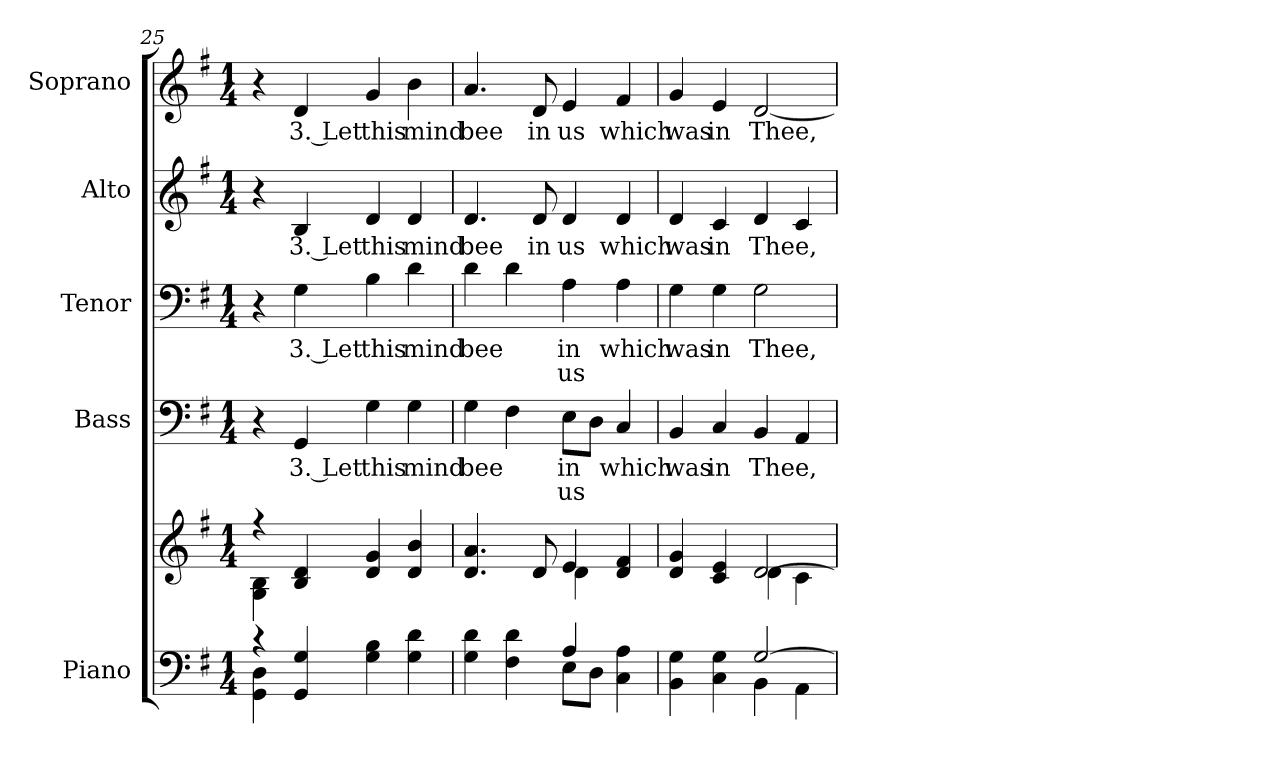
**kern	**kern	**kern	**text	**text	**kern	**text	**text	**kern	**text	**kern	**text
*part5	*part5	*part4	*part4	*part4	*part3	*part3	*part3	*part2	*part2	*part1	*part1
*staff6	*staff5	*staff4	*staff4	*staff4	*staff3	*staff3	*staff3	*staff2	*staff2	*staff1	*staff1
*I"Piano	*	*I"Bass	*	*	*I"Tenor	*	*	*I"Alto	*	*I"Soprano	*
*I'Pno.	*	*I'B.	*	*	*I'T.	*	*	*I'A.	*	*I'S.	*
*clefF4	*clefG2	*clefF4	*	*	*clefF4	*	*	*clefG2	*	*clefG2	*
*k[f#]	*k[f#]	*k[f#]	*	*	*k[f#]	*	*	*k[f#]	*	*k[f#]	*
*G:	*G:	*G:	*	*	*G:	*	*	*G:	*	*G:	*
*M1/4	*M1/4	*M1/4	*	*	*M1/4	*	*	*M1/4	*	*M1/4	*
=25	=25	=25	=25	=25	=25	=25	=25	=25	=25	=25	=25
*^	*^	*	*	*	*	*	*	*	*	*	*
4r	4GGi\ 4Di	4r	4Gi\ 4Bi	4r	.	.	4r	.	.	4r	.	4r	.
!	!	!	!	!	!LO:LY:b:color=#000000	!	!	!	!	!	!	!	!
!	!	!	!	!	!	!	!	!LO:LY:b:color=#000000	!	!	!	!	!
!	!	!	!	!	!	!	!	!	!	!	!LO:LY:b:color=#000000	!	!
!	!	!	!	!	!	!	!	!	!	!	!	!	!LO:LY:b:color=#000000
4GGi/ 4Gi	4ryy	4Bi/ 4di	4ryy	4GGi/	3. Let	.	4Gi\	3. Let	.	4Bi/	3. Let	4di/	3. Let
!	!	!	!	!	!LO:LY:b:color=#000000	!	!	!	!	!	!	!	!
!	!	!	!	!	!	!	!	!LO:LY:b:color=#000000	!	!	!	!	!
!	!	!	!	!	!	!	!	!	!	!	!LO:LY:b:color=#000000	!	!
!	!	!	!	!	!	!	!	!	!	!	!	!	!LO:LY:b:color=#000000
4Gi\ 4Bi	2ryy	4di/ 4gi	2ryy	4Gi\	this	.	4Bi\	this	.	4di/	this	4gi/	this
!	!	!	!	!	!LO:LY:b:color=#000000	!	!	!	!	!	!	!	!
!	!	!	!	!	!	!	!	!LO:LY:b:color=#000000	!	!	!	!	!
!	!	!	!	!	!	!	!	!	!	!	!LO:LY:b:color=#000000	!	!
!	!	!	!	!	!	!	!	!	!	!	!	!	!LO:LY:b:color=#000000
4Gi\ 4di	.	4di/ 4bi	.	4Gi\	mind	.	4di\	mind	.	4di/	mind	4bi\	mind
!!LO:PB:g=z
=26	=26	=26	=26	=26	=26	=26	=26	=26	=26	=26	=26	=26	=26
!	!	!	!	!	!LO:LY:b:color=#000000	!	!	!	!	!	!	!	!
!	!	!	!	!	!	!	!	!LO:LY:b:color=#000000	!	!	!	!	!
!	!	!	!	!	!	!	!	!	!	!	!LO:LY:b:color=#000000	!	!
!	!	!	!	!	!	!	!	!	!	!	!	!	!LO:LY:b:color=#000000
4Gi\ 4di	2ryy	4.di/ 4.ai	2ryy	4Gi\	bee	.	4di\	bee	.	4.di/	bee	4.ai/	bee
4F#i\ 4di	.	.	.	4F#i\	.	.	4di\	.	.	.	.	.	.
!	!	!	!	!	!	!	!	!	!	!	!LO:LY:b:color=#000000	!	!
!	!	!	!	!	!	!	!	!	!	!	!	!	!LO:LY:b:color=#000000
.	.	8di/	.	.	.	.	.	.	.	8di/	in	8di/	in
!	!	!	!	!	!LO:LY:b:color=#000000	!LO:LY:b:color=#000000	!	!	!	!	!	!	!
!	!	!	!	!	!	!	!	!LO:LY:b:color=#000000	!LO:LY:b:color=#000000	!	!	!	!
!	!	!	!	!	!	!	!	!	!	!	!LO:LY:b:color=#000000	!	!
!	!	!	!	!	!	!	!	!	!	!	!	!	!LO:LY:b:color=#000000
4Ai/	8Ei\L	4ei/	4di\	8Ei\L	in	us	4Ai\	in	us	4di/	us	4ei/	us
.	8Di\J	.	.	8Di\J	.	.	.	.	.	.	.	.	.
!	!	!	!	!	!LO:LY:b:color=#000000	!	!	!	!	!	!	!	!
!	!	!	!	!	!	!	!	!LO:LY:b:color=#000000	!	!	!	!	!
!	!	!	!	!	!	!	!	!	!	!	!LO:LY:b:color=#000000	!	!
!	!	!	!	!	!	!	!	!	!	!	!	!	!LO:LY:b:color=#000000
4Ci\ 4Ai	4ryy	4di/ 4f#i	4ryy	4Ci/	which	.	4Ai\	which	.	4di/	which	4f#i/	which
=27	=27	=27	=27	=27	=27	=27	=27	=27	=27	=27	=27	=27	=27
!	!	!	!	!	!LO:LY:b:color=#000000	!	!	!	!	!	!	!	!
!	!	!	!	!	!	!	!	!LO:LY:b:color=#000000	!	!	!	!	!
!	!	!	!	!	!	!	!	!	!	!	!LO:LY:b:color=#000000	!	!
!	!	!	!	!	!	!	!	!	!	!	!	!	!LO:LY:b:color=#000000
4BBi\ 4Gi	2ryy	4di/ 4gi	2ryy	4BBi/	was	.	4Gi\	was	.	4di/	was	4gi/	was
!	!	!	!	!	!LO:LY:b:color=#000000	!	!	!	!	!	!	!	!
!	!	!	!	!	!	!	!	!LO:LY:b:color=#000000	!	!	!	!	!
!	!	!	!	!	!	!	!	!	!	!	!LO:LY:b:color=#000000	!	!
!	!	!	!	!	!	!	!	!	!	!	!	!	!LO:LY:b:color=#000000
4Ci\ 4Gi	.	4ci/ 4ei	.	4Ci/	in	.	4Gi\	in	.	4ci/	in	4ei/	in
!	!	!	!	!	!LO:LY:b:color=#000000	!	!	!	!	!	!	!	!
!	!	!	!	!	!	!	!	!LO:LY:b:color=#000000	!	!	!	!	!
!	!	!	!	!	!	!	!	!	!	!	!LO:LY:b:color=#000000	!	!
!	!	!	!	!	!	!	!	!	!	!	!	!	!LO:LY:b:color=#000000
[>2Gi/	4BBi\	[>2di/	4di\	4BBi/	Thee,	.	2Gi\	Thee,	.	4di/	Thee,	[<2di/	Thee,
.	4AAi\	.	4ci\	4AAi/	.	.	.	.	.	4ci/	.	.	.
*v	*v	*	*	*	*	*	*	*	*	*	*	*	*
*	*v	*v	*	*	*	*	*	*	*	*	*	*
=	=	=	=	=	=	=	=	=	=	=	=
*-	*-	*-	*-	*-	*-	*-	*-	*-	*-	*-	*-
